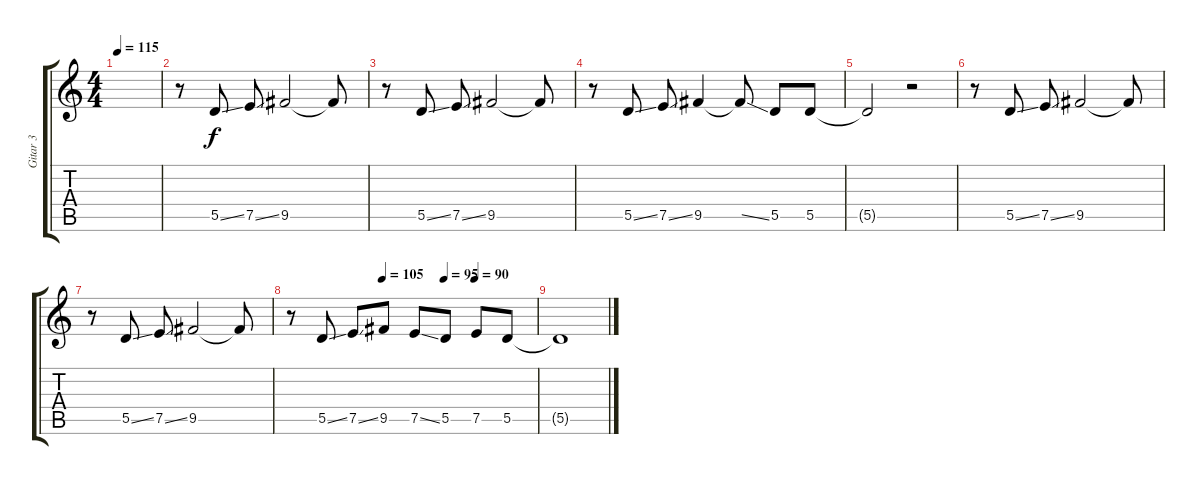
\track ("Gitar 3" "Gitar 3") {instrument distortionguitar}
\staff {score tabs}
\tuning (E4 B3 G3 D3 A2 E2) {hide}
\ts (4 4)
\tempo 115
\clef g2
\ks c
|
r.8 5.5{ss}.8{volume 16 balance 4} 7.5{ss}.8 9.5.2 9.5{t}.8 |
r.8 5.5{ss}.8 7.5{ss}.8 9.5.2 9.5{t}.8 |
r.8 5.5{ss}.8 7.5{ss}.8 9.5.4 9.5{ss t}.8 5.5.8 5.5.8 |
5.5{t}.2 r.2 |
r.8 5.5{ss}.8 7.5{ss}.8 9.5.2 9.5{t}.8 |
r.8 5.5{ss}.8 7.5{ss}.8 9.5.2 9.5{t}.8 |
\tempo (105 0.375)
\tempo (95 0.625)
\tempo (90 0.75)
r.8 5.5{ss}.8 7.5{ss}.8 9.5.8 7.5{ss}.8 5.5.8 7.5.8 5.5.8 |
5.5{t}.1
